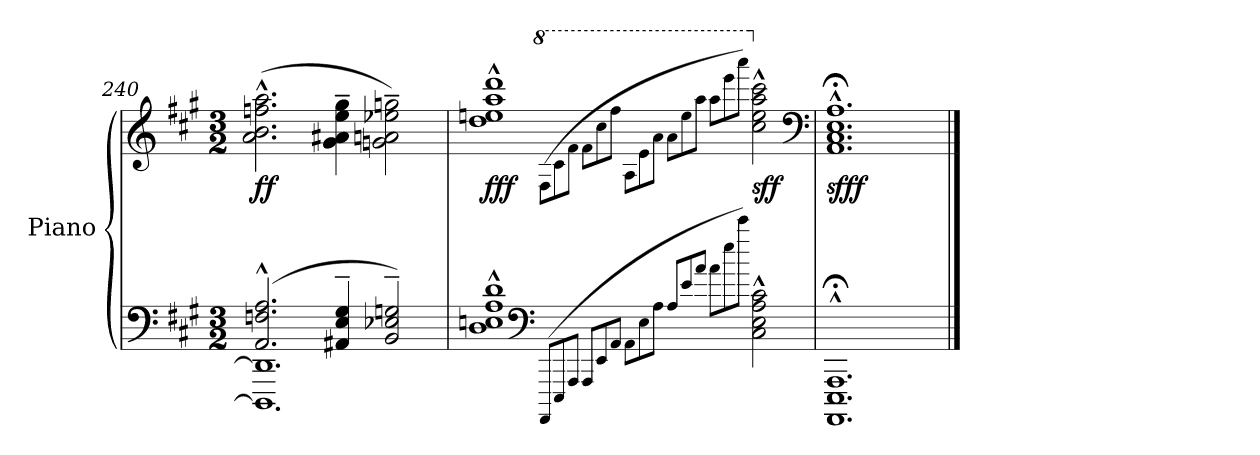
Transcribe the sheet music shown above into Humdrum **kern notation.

**kern	**kern	**dynam
*part2	*part1	*part1
*staff2	*staff1	*staff1
*I"Piano	*I"Piano	*
*I'P-no	*I'P-no	*
*clefF4	*clefG2	*
*k[f#c#g#]	*k[f#c#g#]	*
*M3/2	*M3/2	*
=240	=240	=240
*^	*	*
(2.AA^^/ 2.Fn^^/ 2.A^^/	1.DDD] 1.DD]	(2.a^^\ 2.b^^\ 2.ffn^^\ 2.aa^^\	ff
4AA#X~/ 4E~/ 4G#~/	.	4g#~\ 4a#X~\ 4ee~\ 4gg#~\	.
2BB~/ 2E-X~/ 2Gn~/)	.	2gn~\ 2an~\ 2ee-X~\ 2ggn~\)	.
*v	*v	*	*
=241	=241	=241
1D^^ 1En^^ 1A^^ 1d^^	1dd^^ 1een^^ 1aa^^ 1ddd^^	fff
*clefF4	*	*
*	*8va	*
(8qqAAAA/L	(8qqf#\L	.
8qqEEE/	8qqcc#\	.
8qqAAA/J	8qqff#\J	.
8qqAAA/L	8qqff#\L	.
8qqEE/	8qqccc#\	.
8qqAA/J	8qqfff#\J	.
8qqAA\L	8qqa\L	.
8qqE\	8qqee\	.
8qqA\J	8qqaa\J	.
8qqA/L	8qqaa\L	.
8qqe/	8qqeee\	.
8qqa/J	8qqaaa\J	.
8qqa\L	8qqaaa\L	.
8qqee\	8qqeeee\	.
8qqccc#\J)	8qqaaaa\J)	.
*	*X8va	*
2C#^^\ 2E^^\ 2A^^\ 2c#^^\	2cc#^^\ 2ee^^\ 2aa^^\ 2ccc#^^\	[ [ sff
*	*clefF4	*
=242	=242	=242
1.AAAA;^^< 1.EEE;^^< 1.AAA;^^<	1.AA;<^^ 1.C#;<^^ 1.E;<^^ 1.A;<^^	sfff
==	==	==
*-	*-	*-
